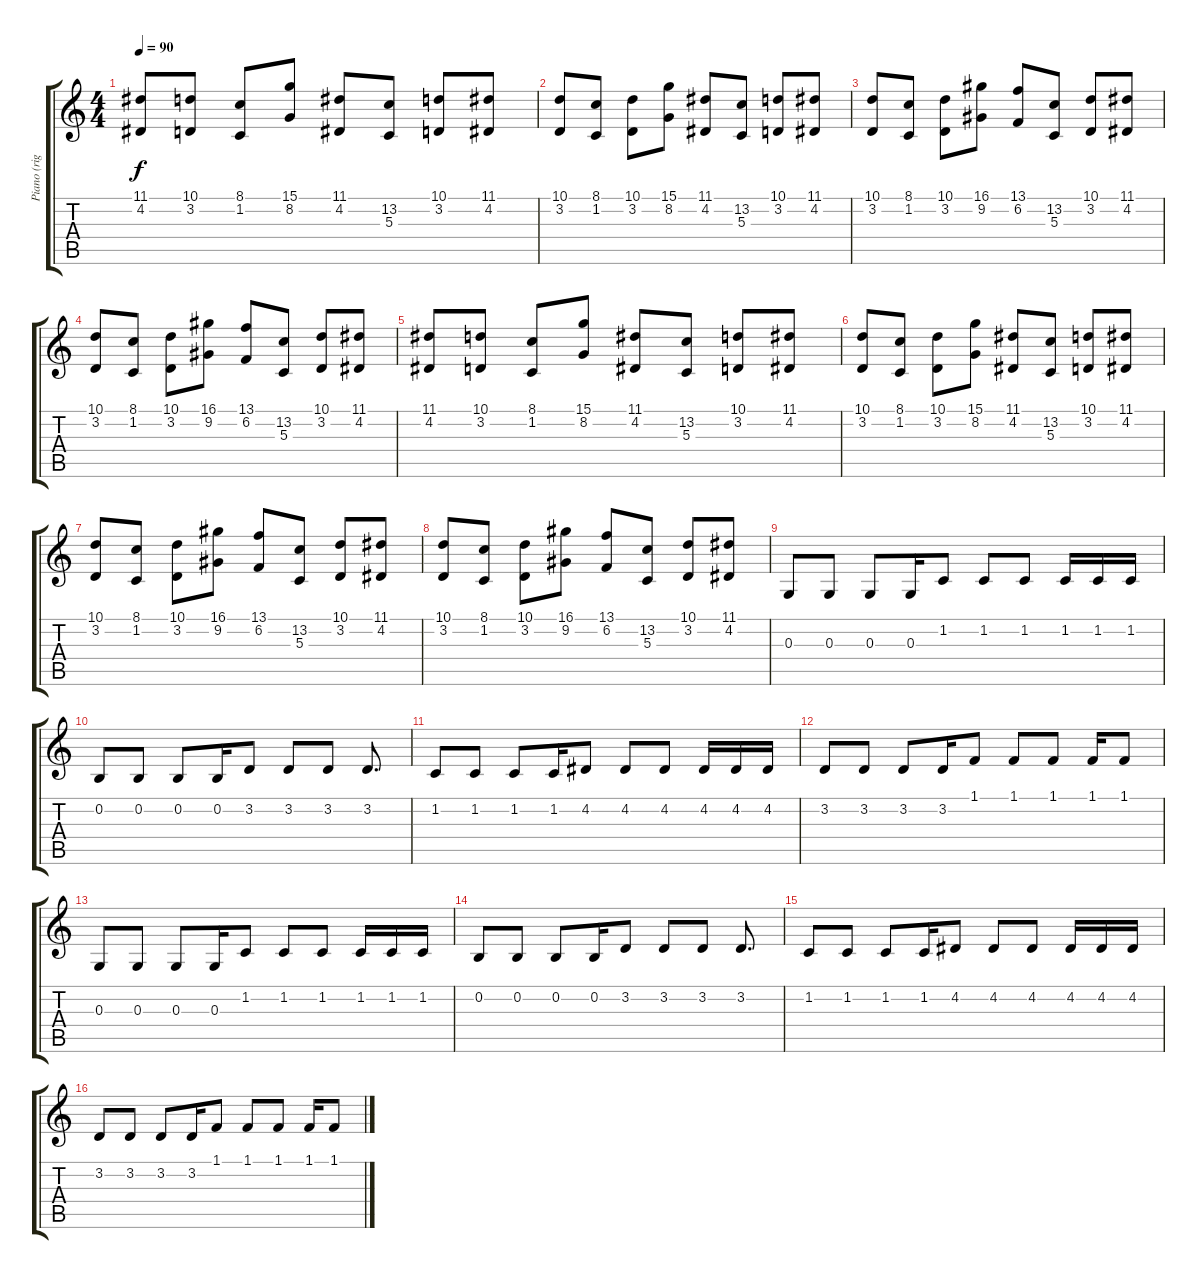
\track ("Piano (right hand)" "Piano (rig") {instrument acousticgrandpiano}
\staff {score tabs}
\tuning (E4 B3 G3 D3 A2 E2) {hide}
\ts (4 4)
\tempo 90
\clef g2
\ks c
(11.1 4.2).8{dy f} (10.1 3.2).8 (8.1 1.2).8 (15.1 8.2).8 (11.1 4.2).8 (13.2 5.3).8 (10.1 3.2).8 (11.1 4.2).8 |
(10.1 3.2).8 (8.1 1.2).8 (10.1 3.2).8 (15.1 8.2).8 (11.1 4.2).8 (13.2 5.3).8 (10.1 3.2).8 (11.1 4.2).8 |
(10.1 3.2).8 (8.1 1.2).8 (10.1 3.2).8 (16.1 9.2).8 (13.1 6.2).8 (13.2 5.3).8 (10.1 3.2).8 (11.1 4.2).8 |
(10.1 3.2).8 (8.1 1.2).8 (10.1 3.2).8 (16.1 9.2).8 (13.1 6.2).8 (13.2 5.3).8 (10.1 3.2).8 (11.1 4.2).8 |
(11.1 4.2).8 (10.1 3.2).8 (8.1 1.2).8 (15.1 8.2).8 (11.1 4.2).8 (13.2 5.3).8 (10.1 3.2).8 (11.1 4.2).8 |
(10.1 3.2).8 (8.1 1.2).8 (10.1 3.2).8 (15.1 8.2).8 (11.1 4.2).8 (13.2 5.3).8 (10.1 3.2).8 (11.1 4.2).8 |
(10.1 3.2).8 (8.1 1.2).8 (10.1 3.2).8 (16.1 9.2).8 (13.1 6.2).8 (13.2 5.3).8 (10.1 3.2).8 (11.1 4.2).8 |
(10.1 3.2).8 (8.1 1.2).8 (10.1 3.2).8 (16.1 9.2).8 (13.1 6.2).8 (13.2 5.3).8 (10.1 3.2).8 (11.1 4.2).8 |
0.3.8 0.3.8 0.3.8 0.3.16 1.2.8 1.2.8 1.2.8 1.2.16 1.2.16 1.2.16 |
0.2.8 0.2.8 0.2.8 0.2.16 3.2.8 3.2.8 3.2.8 3.2.8{d} |
1.2.8 1.2.8 1.2.8 1.2.16 4.2.8 4.2.8 4.2.8 4.2.16 4.2.16 4.2.16 |
3.2.8 3.2.8 3.2.8 3.2.16 1.1.8 1.1.8 1.1.8 1.1.16 1.1.8 |
0.3.8 0.3.8 0.3.8 0.3.16 1.2.8 1.2.8 1.2.8 1.2.16 1.2.16 1.2.16 |
0.2.8 0.2.8 0.2.8 0.2.16 3.2.8 3.2.8 3.2.8 3.2.8{d} |
1.2.8 1.2.8 1.2.8 1.2.16 4.2.8 4.2.8 4.2.8 4.2.16 4.2.16 4.2.16 |
3.2.8 3.2.8 3.2.8 3.2.16 1.1.8 1.1.8 1.1.8 1.1.16 1.1.8
